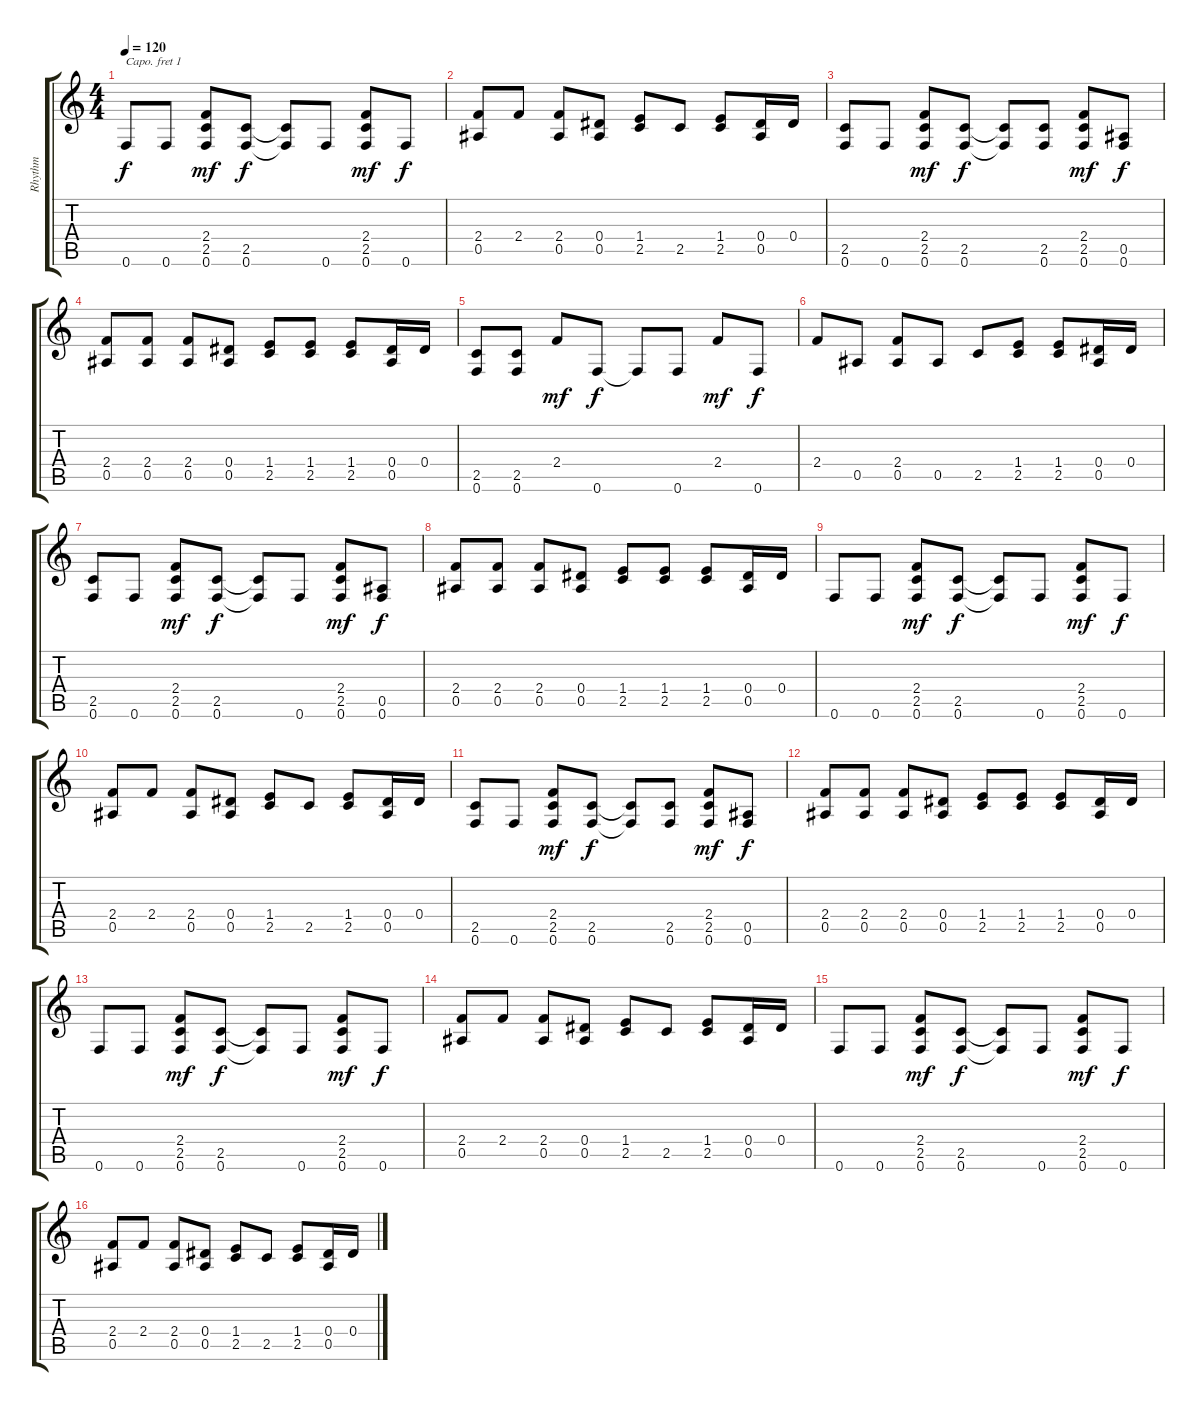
\track ("Rhythm" "Rhythm") {instrument electricguitarmuted}
\staff {score tabs}
\capo 1
\tuning (E4 B3 G3 D3 A2 E2) {hide}
\ts (4 4)
\tempo 120
\clef g2
\ks c
0.6.8{dy f instrument electricguitarmuted} 0.6.8 (2.4 2.5 0.6).8{dy mf} (2.5 0.6).8{dy f} (2.5{t} 0.6{t}).8 0.6.8 (2.4 2.5 0.6).8{dy mf} 0.6.8{dy f} |
(2.4 0.5).8 2.4.8 (2.4 0.5).8 (0.4 0.5).8 (1.4 2.5).8 2.5.8 (1.4 2.5).8 (0.4 0.5).16 0.4.16 |
(2.5 0.6).8 0.6.8 (2.4 2.5 0.6).8{dy mf} (2.5 0.6).8{dy f} (2.5{t} 0.6{t}).8 (2.5 0.6).8 (2.4 2.5 0.6).8{dy mf} (0.5 0.6).8{dy f} |
(2.4 0.5).8 (2.4 0.5).8 (2.4 0.5).8 (0.4 0.5).8 (1.4 2.5).8 (1.4 2.5).8 (1.4 2.5).8 (0.4 0.5).16 0.4.16 |
(2.5 0.6).8 (2.5 0.6).8 2.4.8{dy mf} 0.6.8{dy f} 0.6{t}.8 0.6.8 2.4.8{dy mf} 0.6.8{dy f} |
2.4.8 0.5.8 (2.4 0.5).8 0.5.8 2.5.8 (1.4 2.5).8 (1.4 2.5).8 (0.4 0.5).16 0.4.16 |
(2.5 0.6).8 0.6.8 (2.4 2.5 0.6).8{dy mf} (2.5 0.6).8{dy f} (2.5{t} 0.6{t}).8 0.6.8 (2.4 2.5 0.6).8{dy mf} (0.5 0.6).8{dy f} |
(2.4 0.5).8 (2.4 0.5).8 (2.4 0.5).8 (0.4 0.5).8 (1.4 2.5).8 (1.4 2.5).8 (1.4 2.5).8 (0.4 0.5).16 0.4.16 |
0.6.8 0.6.8 (2.4 2.5 0.6).8{dy mf} (2.5 0.6).8{dy f} (2.5{t} 0.6{t}).8 0.6.8 (2.4 2.5 0.6).8{dy mf} 0.6.8{dy f} |
(2.4 0.5).8 2.4.8 (2.4 0.5).8 (0.4 0.5).8 (1.4 2.5).8 2.5.8 (1.4 2.5).8 (0.4 0.5).16 0.4.16 |
(2.5 0.6).8 0.6.8 (2.4 2.5 0.6).8{dy mf} (2.5 0.6).8{dy f} (2.5{t} 0.6{t}).8 (2.5 0.6).8 (2.4 2.5 0.6).8{dy mf} (0.5 0.6).8{dy f} |
(2.4 0.5).8 (2.4 0.5).8 (2.4 0.5).8 (0.4 0.5).8 (1.4 2.5).8 (1.4 2.5).8 (1.4 2.5).8 (0.4 0.5).16 0.4.16 |
0.6.8 0.6.8 (2.4 2.5 0.6).8{dy mf} (2.5 0.6).8{dy f} (2.5{t} 0.6{t}).8 0.6.8 (2.4 2.5 0.6).8{dy mf} 0.6.8{dy f} |
(2.4 0.5).8 2.4.8 (2.4 0.5).8 (0.4 0.5).8 (1.4 2.5).8 2.5.8 (1.4 2.5).8 (0.4 0.5).16 0.4.16 |
0.6.8 0.6.8 (2.4 2.5 0.6).8{dy mf} (2.5 0.6).8{dy f} (2.5{t} 0.6{t}).8 0.6.8 (2.4 2.5 0.6).8{dy mf} 0.6.8{dy f} |
(2.4 0.5).8 2.4.8 (2.4 0.5).8 (0.4 0.5).8 (1.4 2.5).8 2.5.8 (1.4 2.5).8 (0.4 0.5).16 0.4.16
